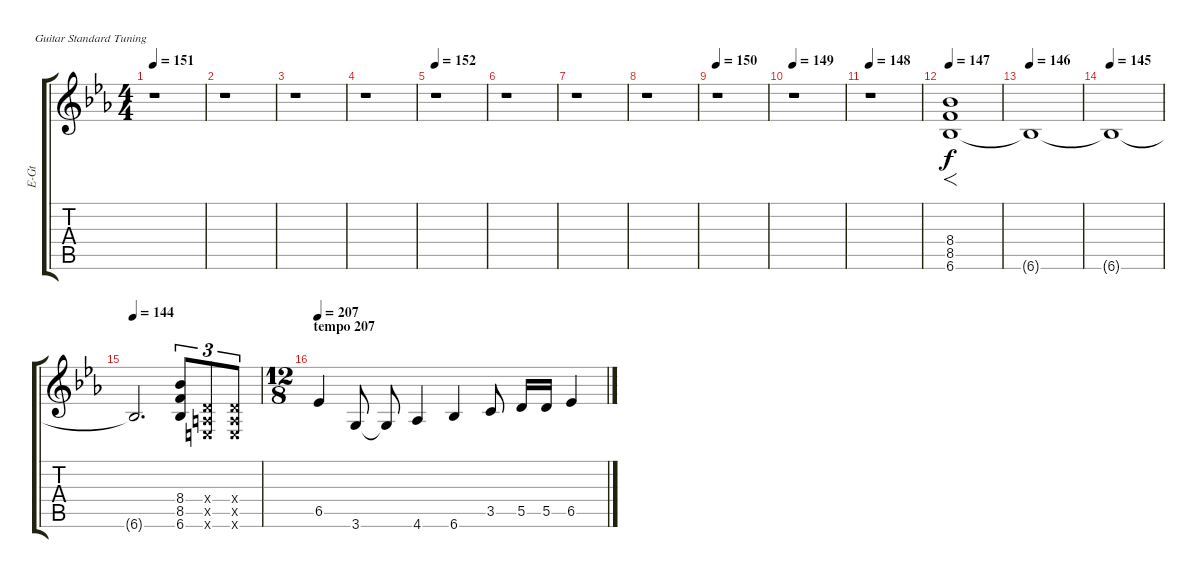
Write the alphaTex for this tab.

\bracketExtendMode groupsimilarinstruments
\otherSystemsTrackNameOrientation horizontal
\track ("Gtr 1" "E-Gt") {mute instrument distortionguitar}
\staff {score tabs}
\tuning (E4 B3 G3 D3 A2 E2)
\ts (4 4)
\tempo 151
\clef g2
\ks eb
r.1{dy f beam Down} |
r.1{beam Down} |
r.1{beam Down} |
r.1{beam Down} |
\tempo 152
r.1{beam Down} |
r.1{beam Down} |
r.1{beam Down} |
r.1{beam Down} |
\tempo 150
r.1{beam Down} |
\tempo 149
r.1{beam Down} |
\tempo 148
r.1{beam Down} |
\tempo 147
(8.4{acc b} 8.5{acc forcenatural} 6.6{acc b}).1{f beam Up} |
\tempo 146
6.6{t acc b}.1{beam Up} |
\tempo 145
6.6{t acc b}.1{beam Up} |
\tempo 144
6.6{t acc b}.2{d beam Up} (8.4{acc b} 8.5{acc forcenatural} 6.6{acc b}).8{tu (3 2) beam Up} (0.4{x acc forcenatural} 0.5{x acc forcenatural} 0.6{x acc forcenatural}).8{tu (3 2) beam Up} (0.4{x acc forcenatural} 0.5{x acc forcenatural} 0.6{x acc forcenatural}).8{tu (3 2) beam Up} |
\ts (12 8)
\section ("" "tempo 207")
\tempo 207
6.5{acc b}.4{beam Up} 3.6{acc forcenatural}.8{beam Up} 3.6{t acc forcenatural}.8{beam Up} 4.6{acc b}.4{beam Up} 6.6{acc b}.4{beam Up} 3.5{acc forcenatural}.8{beam Up} 5.5{acc forcenatural}.16{beam Up} 5.5{acc forcenatural}.16{beam Up} 6.5{acc b}.4{beam Up}
